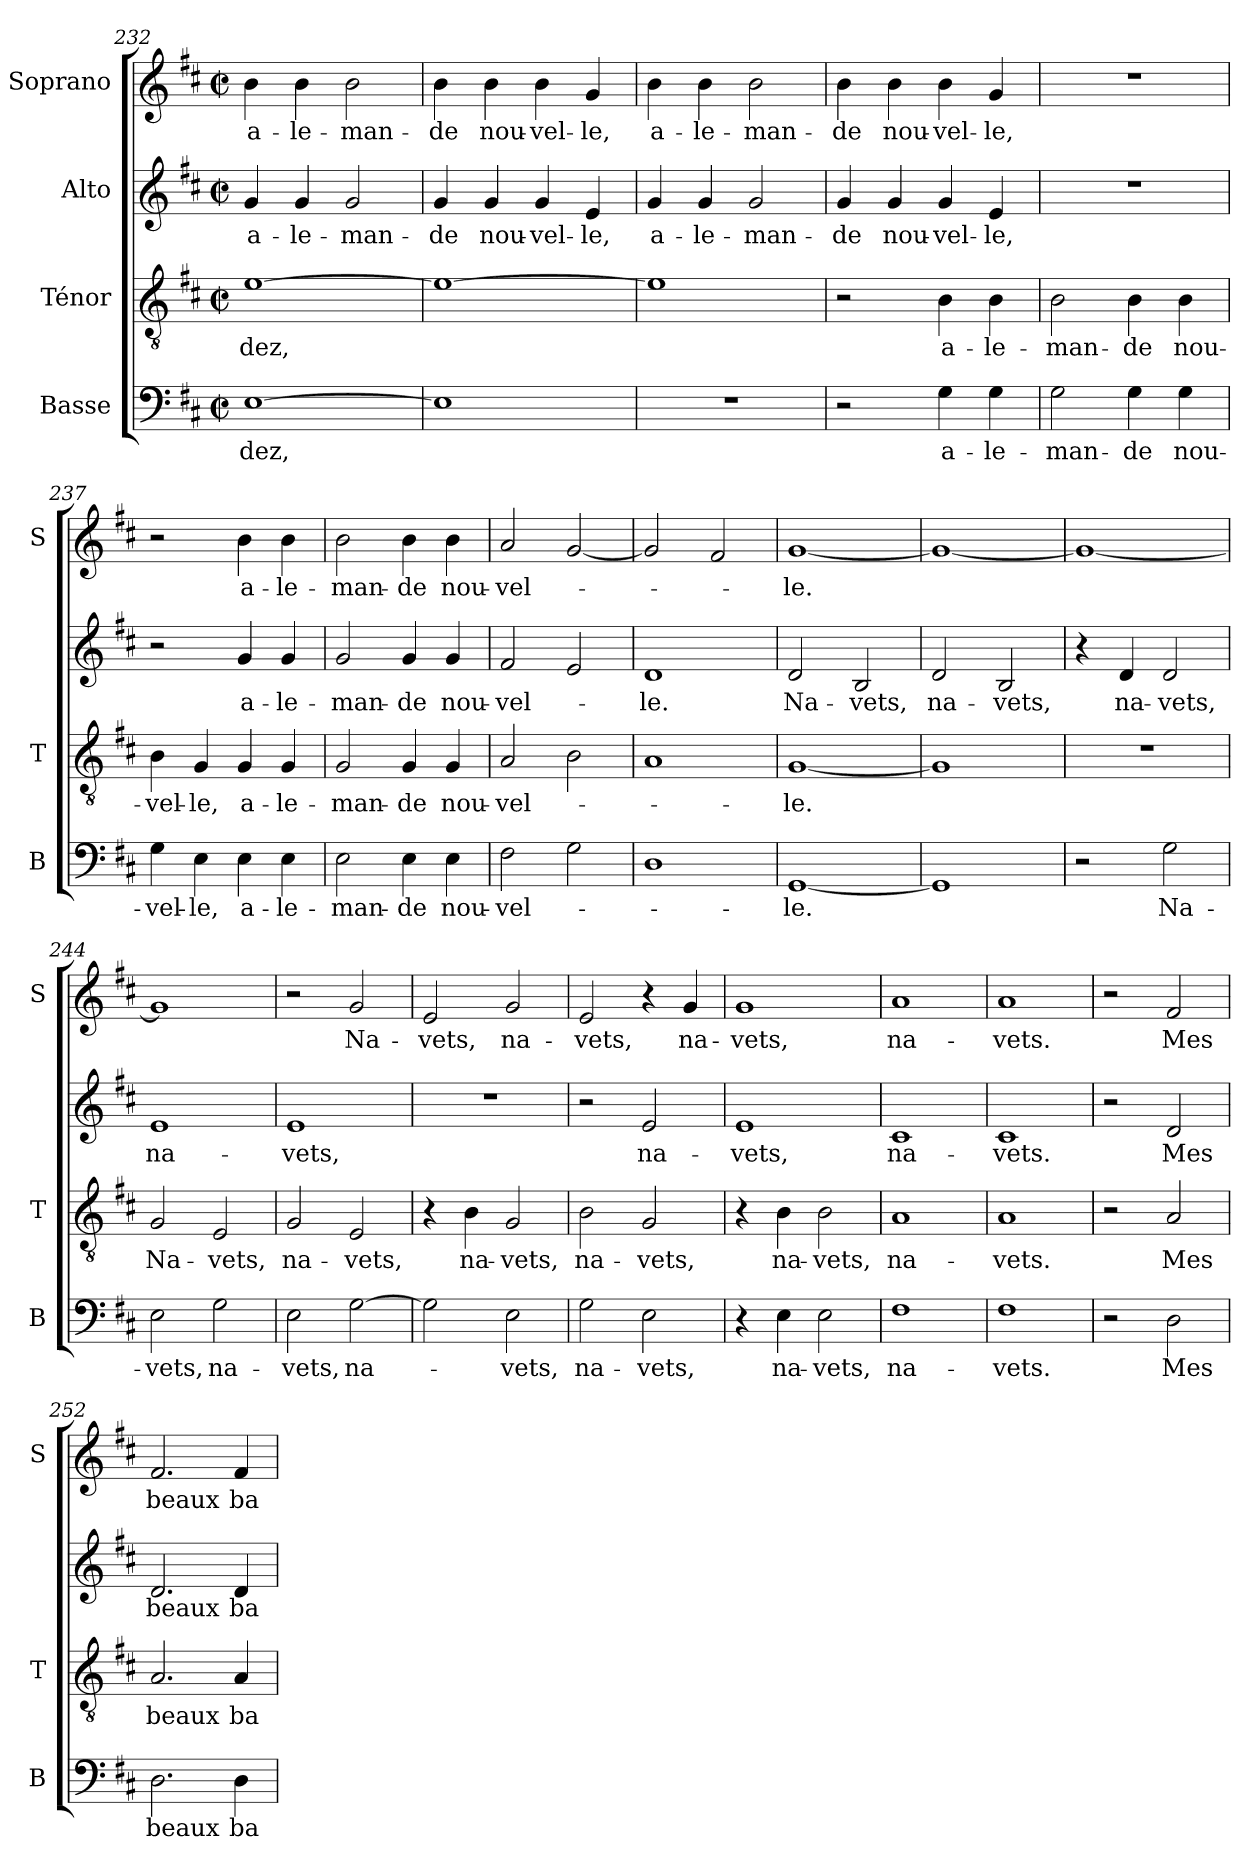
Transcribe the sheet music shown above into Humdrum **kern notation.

**kern	**text	**kern	**text	**kern	**text	**kern	**text
*part4	*part4	*part3	*part3	*part2	*part2	*part1	*part1
*staff4	*staff4	*staff3	*staff3	*staff2	*staff2	*staff1	*staff1
*I"Basse	*	*I"Ténor	*	*I"Alto	*	*I"Soprano	*
*I'B	*	*I'T	*	*	*	*I'S	*
*clefF4	*	*clefGv2	*	*clefG2	*	*clefG2	*
*k[f#c#]	*	*k[f#c#]	*	*k[f#c#]	*	*k[f#c#]	*
*M4/4	*	*M4/4	*	*M4/4	*	*M4/4	*
*met(c|)	*	*met(c|)	*	*met(c|)	*	*met(c|)	*
=232	=232	=232	=232	=232	=232	=232	=232
!	!LO:LY:b	!	!LO:LY:b	!	!LO:LY:b	!	!LO:LY:b
[1E	-dez,	[1e	-dez,	4g/	a-	4b\	a-
!	!	!	!	!	!LO:LY:b	!	!LO:LY:b
.	.	.	.	4g/	-le-	4b\	-le-
!	!	!	!	!	!LO:LY:b	!	!LO:LY:b
.	.	.	.	2g/	-man-	2b\	-man-
=233	=233	=233	=233	=233	=233	=233	=233
!	!	!	!	!	!LO:LY:b	!	!LO:LY:b
1E]	.	1e_	.	4g/	-de	4b\	-de
!	!	!	!	!	!LO:LY:b	!	!LO:LY:b
.	.	.	.	4g/	nou-	4b\	nou-
!	!	!	!	!	!LO:LY:b	!	!LO:LY:b
.	.	.	.	4g/	-vel-	4b\	-vel-
!	!	!	!	!	!LO:LY:b	!	!LO:LY:b
.	.	.	.	4e/	-le,	4g/	-le,
=234	=234	=234	=234	=234	=234	=234	=234
!	!	!	!	!	!LO:LY:b	!	!LO:LY:b
1r	.	1e]	.	4g/	a-	4b\	a-
!	!	!	!	!	!LO:LY:b	!	!LO:LY:b
.	.	.	.	4g/	-le-	4b\	-le-
!	!	!	!	!	!LO:LY:b	!	!LO:LY:b
.	.	.	.	2g/	-man-	2b\	-man-
=235	=235	=235	=235	=235	=235	=235	=235
!	!	!	!	!	!LO:LY:b	!	!LO:LY:b
2r	.	2r	.	4g/	-de	4b\	-de
!	!	!	!	!	!LO:LY:b	!	!LO:LY:b
.	.	.	.	4g/	nou-	4b\	nou-
!	!LO:LY:b	!	!LO:LY:b	!	!LO:LY:b	!	!LO:LY:b
4G\	a-	4B\	a-	4g/	-vel-	4b\	-vel-
!	!LO:LY:b	!	!LO:LY:b	!	!LO:LY:b	!	!LO:LY:b
4G\	-le-	4B\	-le-	4e/	-le,	4g/	-le,
=236	=236	=236	=236	=236	=236	=236	=236
!	!LO:LY:b	!	!LO:LY:b	!	!	!	!
2G\	-man-	2B\	-man-	1r	.	1r	.
!	!LO:LY:b	!	!LO:LY:b	!	!	!	!
4G\	-de	4B\	-de	.	.	.	.
!	!LO:LY:b	!	!LO:LY:b	!	!	!	!
4G\	nou-	4B\	nou-	.	.	.	.
=237	=237	=237	=237	=237	=237	=237	=237
!	!LO:LY:b	!	!LO:LY:b	!	!	!	!
4G\	-vel-	4B\	-vel-	2r	.	2r	.
!	!LO:LY:b	!	!LO:LY:b	!	!	!	!
4E\	-le,	4G/	-le,	.	.	.	.
!	!LO:LY:b	!	!LO:LY:b	!	!LO:LY:b	!	!LO:LY:b
4E\	a-	4G/	a-	4g/	a-	4b\	a-
!	!LO:LY:b	!	!LO:LY:b	!	!LO:LY:b	!	!LO:LY:b
4E\	-le-	4G/	-le-	4g/	-le-	4b\	-le-
=238	=238	=238	=238	=238	=238	=238	=238
!	!LO:LY:b	!	!LO:LY:b	!	!LO:LY:b	!	!LO:LY:b
2E\	-man-	2G/	-man-	2g/	-man-	2b\	-man-
!	!LO:LY:b	!	!LO:LY:b	!	!LO:LY:b	!	!LO:LY:b
4E\	-de	4G/	-de	4g/	-de	4b\	-de
!	!LO:LY:b	!	!LO:LY:b	!	!LO:LY:b	!	!LO:LY:b
4E\	nou-	4G/	nou-	4g/	nou-	4b\	nou-
!!LO:LB:g=z
=239	=239	=239	=239	=239	=239	=239	=239
!	!LO:LY:b	!	!LO:LY:b	!	!LO:LY:b	!	!LO:LY:b
2F#\	-vel-	2A/	-vel-	2f#/	-vel-	2a/	-vel-
2G\	.	2B\	.	2e/	.	[2g/	.
=240	=240	=240	=240	=240	=240	=240	=240
!	!	!	!	!	!LO:LY:b	!	!
1D	.	1A	.	1d	-le.	2g/]	.
.	.	.	.	.	.	2f#/	.
=241	=241	=241	=241	=241	=241	=241	=241
!	!LO:LY:b	!	!LO:LY:b	!	!LO:LY:b	!	!LO:LY:b
[1GG	-le.	[1G	-le.	2d/	Na-	[1g	-le.
!	!	!	!	!	!LO:LY:b	!	!
.	.	.	.	2B/	-vets,	.	.
=242	=242	=242	=242	=242	=242	=242	=242
!	!	!	!	!	!LO:LY:b	!	!
1GG]	.	1G]	.	2d/	na-	1g_	.
!	!	!	!	!	!LO:LY:b	!	!
.	.	.	.	2B/	-vets,	.	.
=243	=243	=243	=243	=243	=243	=243	=243
2r	.	1r	.	4r	.	1g_	.
!	!	!	!	!	!LO:LY:b	!	!
.	.	.	.	4d/	na-	.	.
!	!LO:LY:b	!	!	!	!LO:LY:b	!	!
2G\	Na-	.	.	2d/	-vets,	.	.
=244	=244	=244	=244	=244	=244	=244	=244
!	!LO:LY:b	!	!LO:LY:b	!	!LO:LY:b	!	!
2E\	-vets,	2G/	Na-	1e	na-	1g]	.
!	!LO:LY:b	!	!LO:LY:b	!	!	!	!
2G\	na-	2E/	-vets,	.	.	.	.
=245	=245	=245	=245	=245	=245	=245	=245
!	!LO:LY:b	!	!LO:LY:b	!	!LO:LY:b	!	!
2E\	-vets,	2G/	na-	1e	-vets,	2r	.
!	!LO:LY:b	!	!LO:LY:b	!	!	!	!LO:LY:b
[2G\	na-	2E/	-vets,	.	.	2g/	Na-
=246	=246	=246	=246	=246	=246	=246	=246
!	!	!	!	!	!	!	!LO:LY:b
2G\]	.	4r	.	1r	.	2e/	-vets,
!	!	!	!LO:LY:b	!	!	!	!
.	.	4B\	na-	.	.	.	.
!	!LO:LY:b	!	!LO:LY:b	!	!	!	!LO:LY:b
2E\	-vets,	2G/	-vets,	.	.	2g/	na-
=247	=247	=247	=247	=247	=247	=247	=247
!	!LO:LY:b	!	!LO:LY:b	!	!	!	!LO:LY:b
2G\	na-	2B\	na-	2r	.	2e/	-vets,
!	!LO:LY:b	!	!LO:LY:b	!	!LO:LY:b	!	!
2E\	-vets,	2G/	-vets,	2e/	na-	4r	.
!	!	!	!	!	!	!	!LO:LY:b
.	.	.	.	.	.	4g/	na-
=248	=248	=248	=248	=248	=248	=248	=248
!	!	!	!	!	!LO:LY:b	!	!LO:LY:b
4r	.	4r	.	1e	-vets,	1g	-vets,
!	!LO:LY:b	!	!LO:LY:b	!	!	!	!
4E\	na-	4B\	na-	.	.	.	.
!	!LO:LY:b	!	!LO:LY:b	!	!	!	!
2E\	-vets,	2B\	-vets,	.	.	.	.
=249	=249	=249	=249	=249	=249	=249	=249
!	!LO:LY:b	!	!LO:LY:b	!	!LO:LY:b	!	!LO:LY:b
1F#	na-	1A	na-	1c#	na-	1a	na-
=250	=250	=250	=250	=250	=250	=250	=250
!	!LO:LY:b	!	!LO:LY:b	!	!LO:LY:b	!	!LO:LY:b
1F#	-vets.	1A	-vets.	1c#	-vets.	1a	-vets.
!!LO:LB:g=z
=251	=251	=251	=251	=251	=251	=251	=251
2r	.	2r	.	2r	.	2r	.
!	!LO:LY:b	!	!LO:LY:b	!	!LO:LY:b	!	!LO:LY:b
2D\	Mes	2A/	Mes	2d/	Mes	2f#/	Mes
=252	=252	=252	=252	=252	=252	=252	=252
!	!LO:LY:b	!	!LO:LY:b	!	!LO:LY:b	!	!LO:LY:b
2.D\	beaux	2.A/	beaux	2.d/	beaux	2.f#/	beaux
!	!LO:LY:b	!	!LO:LY:b	!	!LO:LY:b	!	!LO:LY:b
4D\	ba-	4A/	ba-	4d/	ba-	4f#/	ba-
=	=	=	=	=	=	=	=
*-	*-	*-	*-	*-	*-	*-	*-
